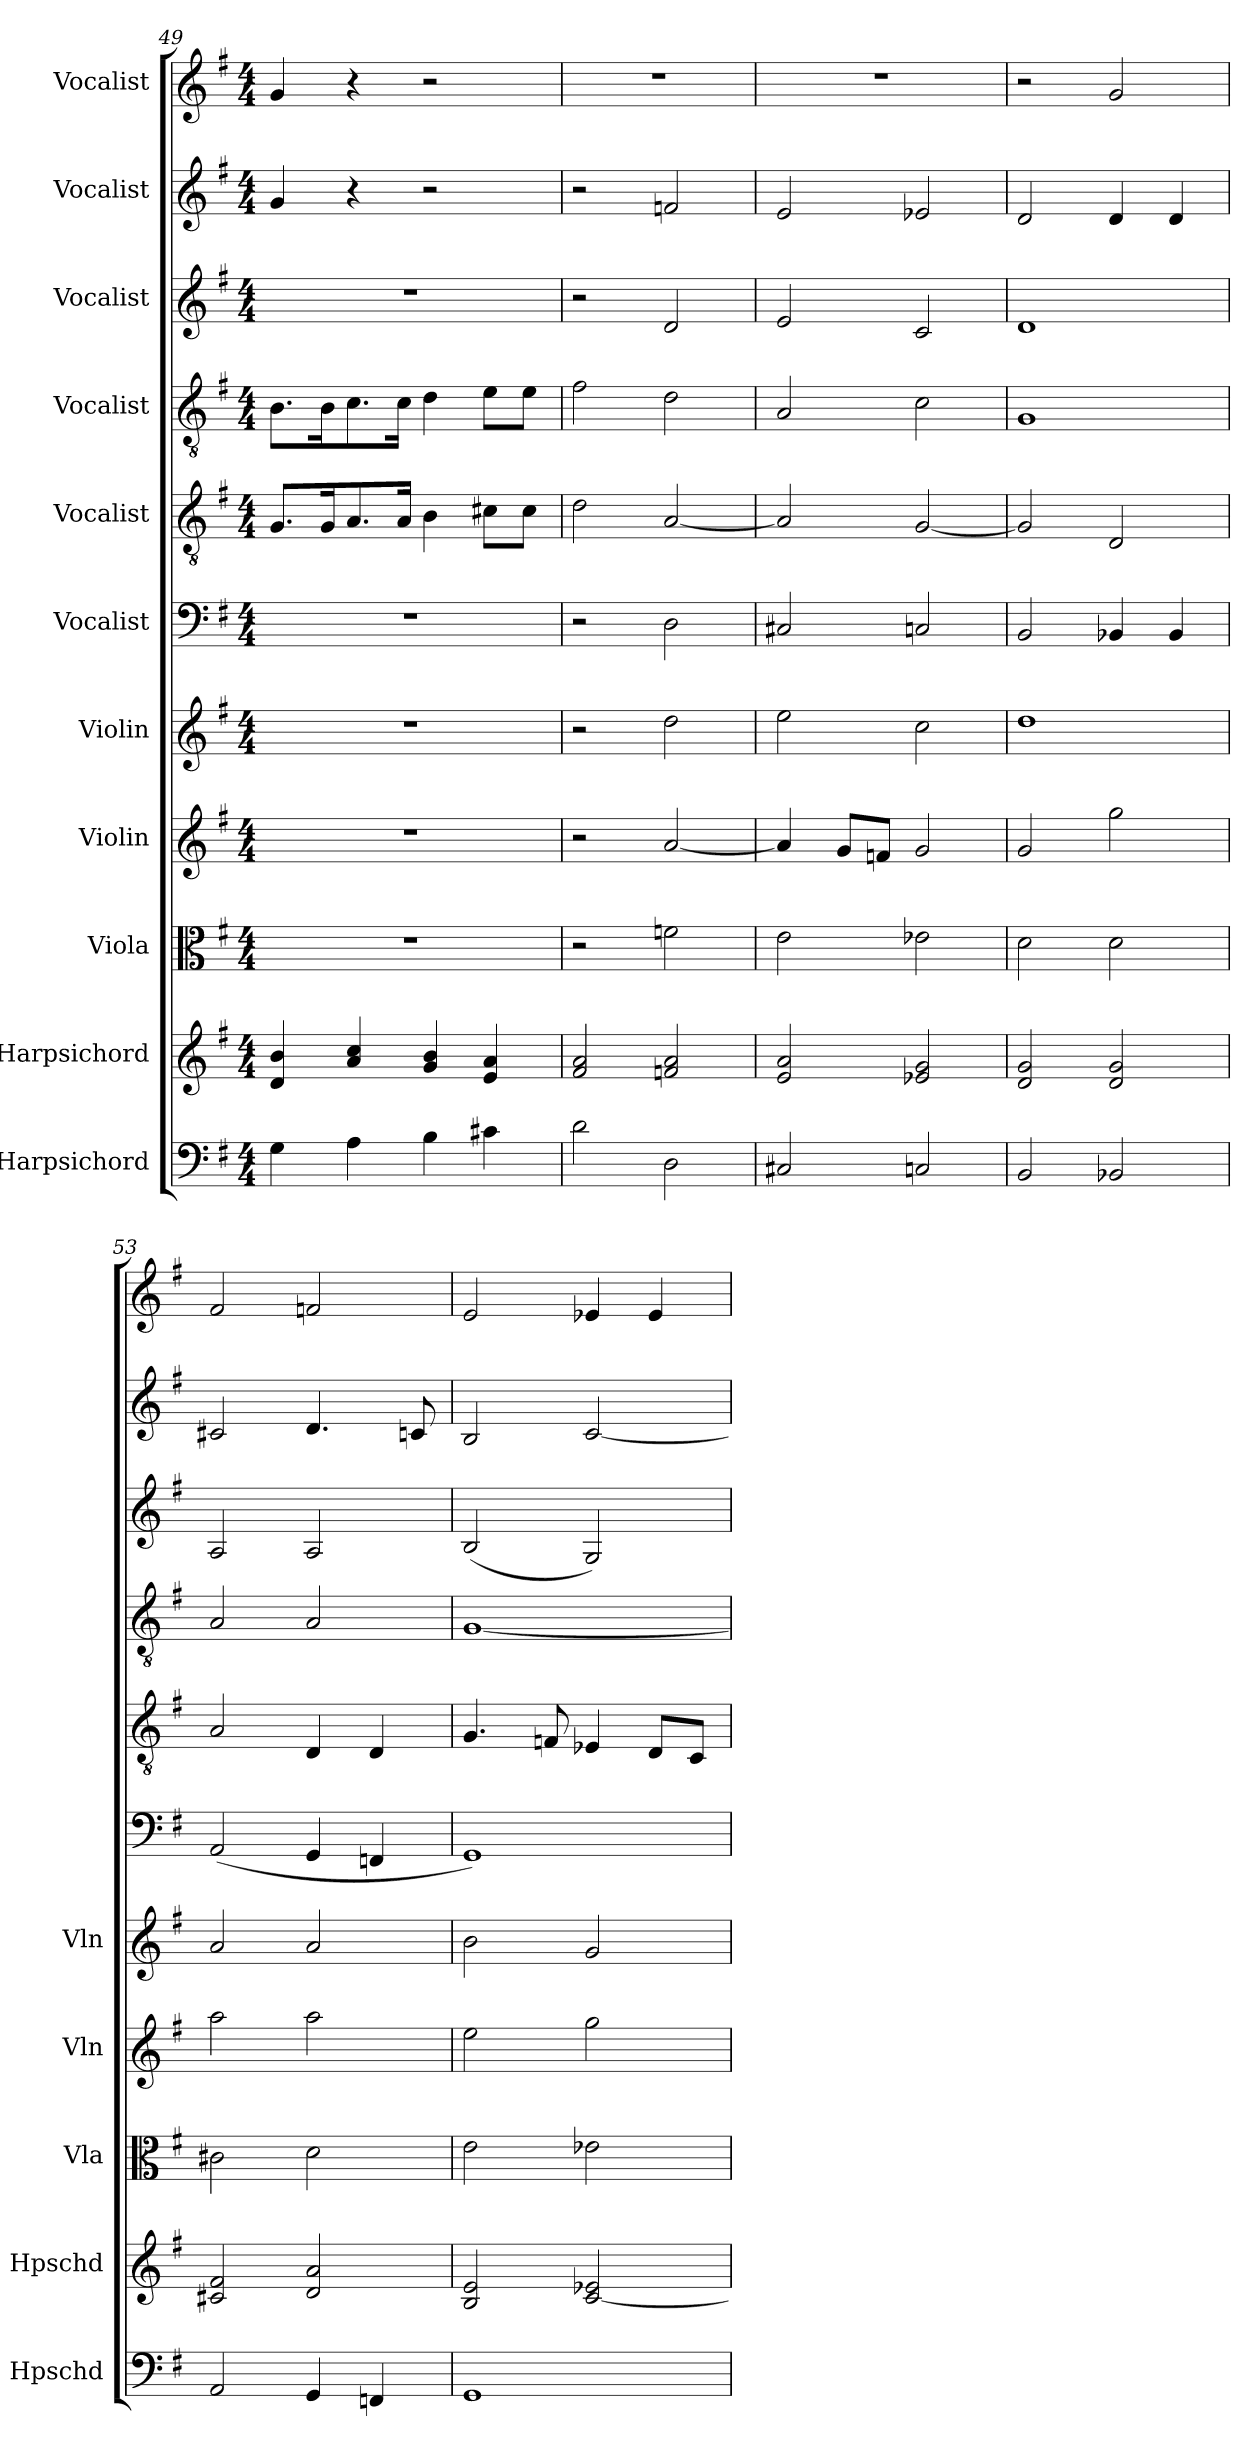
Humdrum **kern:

**kern	**kern	**kern	**kern	**kern	**kern	**kern	**kern	**kern	**kern	**kern
*part11	*part10	*part9	*part8	*part7	*part6	*part5	*part4	*part3	*part2	*part1
*staff11	*staff10	*staff9	*staff8	*staff7	*staff6	*staff5	*staff4	*staff3	*staff2	*staff1
*I"Harpsichord	*I"Harpsichord	*I"Viola	*I"Violin	*I"Violin	*I"Vocalist	*I"Vocalist	*I"Vocalist	*I"Vocalist	*I"Vocalist	*I"Vocalist
*I'Hpschd	*I'Hpschd	*I'Vla	*I'Vln	*I'Vln	*	*	*	*	*	*
*clefF4	*clefG2	*clefC3	*clefG2	*clefG2	*clefF4	*clefGv2	*clefGv2	*clefG2	*clefG2	*clefG2
*k[f#]	*k[f#]	*k[f#]	*k[f#]	*k[f#]	*k[f#]	*k[f#]	*k[f#]	*k[f#]	*k[f#]	*k[f#]
*M4/4	*M4/4	*M4/4	*M4/4	*M4/4	*M4/4	*M4/4	*M4/4	*M4/4	*M4/4	*M4/4
=49	=49	=49	=49	=49	=49	=49	=49	=49	=49	=49
4G\	4d/ 4b/	1r	1r	1r	1r	8.G/L	8.B\L	1r	4g/	4g/
.	.	.	.	.	.	16G/K	16B\K	.	.	.
4A\	4a/ 4cc/	.	.	.	.	8.A/	8.c\	.	4r	4r
.	.	.	.	.	.	16A/Jk	16c\Jk	.	.	.
4B\	4g/ 4b/	.	.	.	.	4B\	4d\	.	2r	2r
4c#X\	4e/ 4a/	.	.	.	.	8c#X\L	8e\L	.	.	.
.	.	.	.	.	.	8c#\J	8e\J	.	.	.
=50	=50	=50	=50	=50	=50	=50	=50	=50	=50	=50
2d\	2f#/ 2a/	2r	2r	2r	2r	2d\	2f#\	2r	2r	1r
2D\	2fn/ 2a/	2fn\	[2a/	2dd\	2D\	[2A/	2d\	2d/	2fn/	.
=51	=51	=51	=51	=51	=51	=51	=51	=51	=51	=51
2C#X/	2e/ 2a/	2e\	4a/]	2ee\	2C#X/	2A/]	2A/	2e/	2e/	1r
.	.	.	8g/L	.	.	.	.	.	.	.
.	.	.	8fn/J	.	.	.	.	.	.	.
2Cn/	2e-X/ 2g/	2e-X\	2g/	2cc\	2Cn/	[2G/	2c\	2c/	2e-X/	.
=52	=52	=52	=52	=52	=52	=52	=52	=52	=52	=52
2BB/	2d/ 2g/	2d\	2g/	1dd	2BB/	2G/]	1G	1d	2d/	2r
2BB-X/	2d/ 2g/	2d\	2gg\	.	4BB-X/	2D/	.	.	4d/	2g/
.	.	.	.	.	4BB-/	.	.	.	4d/	.
=53	=53	=53	=53	=53	=53	=53	=53	=53	=53	=53
2AA/	2c#X/ 2f#/	2c#X\	2aa\	2a/	(2AA/	2A/	2A/	2A/	2c#X/	2f#/
4GG/	2d/ 2a/	2d\	2aa\	2a/	4GG/	4D/	2A/	2A/	4.d/	2fn/
4FFn/	.	.	.	.	4FFn/	4D/	.	.	.	.
.	.	.	.	.	.	.	.	.	8cn/	.
=54	=54	=54	=54	=54	=54	=54	=54	=54	=54	=54
1GG	2B/ 2e/	2e\	2ee\	2b\	1GG)	4.G/	[1G	(2B/	2B/	2e/
.	.	.	.	.	.	8Fn/	.	.	.	.
.	[2c/ 2e-X/	2e-X\	2gg\	2g/	.	4E-X/	.	2G/)	[2c/	4e-X/
.	.	.	.	.	.	8D/L	.	.	.	4e-/
.	.	.	.	.	.	8C/J	.	.	.	.
=	=	=	=	=	=	=	=	=	=	=
*-	*-	*-	*-	*-	*-	*-	*-	*-	*-	*-
